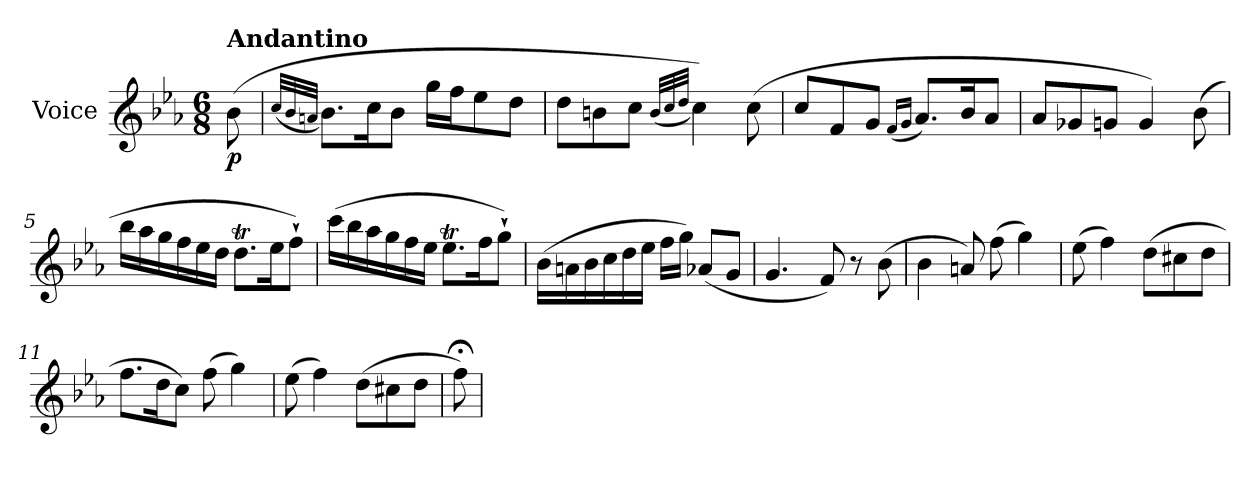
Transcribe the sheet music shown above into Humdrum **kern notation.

**kern	**dynam
*part1	*part1
*staff1	*staff1
*I"Voice	*
*clefG2	*
*k[b-e-a-]	*
*E-:	*
*M6/8	*
=	=
!LO:TX:a:B:t=Andantino	!
!	!LO:DY:b
(>8b-\	p
=1	=1
(<32qcc/LLL	.
32qb-/	.
32qan/JJJ	.
8.b-\L)	.
16cc\k	.
8b-\J	.
16gg\LL	.
16ff\J	.
8ee-\	.
8dd\J	.
=2	=2
8dd\L	.
8bn\	.
8cc\J	.
(<32qb/LLL	.
32qcc/	.
32qdd/JJJ	.
4cc\))	.
(>8cc\	.
=3	=3
8cc/L	.
8f/	.
8g/J	.
(<16qf/LL	.
16qg/JJ	.
8.a-/L)	.
16b-/k	.
8a-/J	.
!!LO:LB:g=z
=4	=4
8a-/L	.
8g-Xi/	.
8g/J	.
4g/)	.
(>8b-\	.
=5	=5
16bb-\LL	.
16aa-\	.
16gg\	.
16ff\	.
16ee-\	.
16dd\JJ	.
8.ddt\L	.
16ee-\k	.
8ff`>\J)	.
=6	=6
(>16ccc\LL	.
16bb-\	.
16aa-\	.
16gg\	.
16ff\	.
16ee-\JJ	.
8.ee-T\L	.
16ff\k	.
8gg`>\J)	.
!!LO:LB:g=z
=7	=7
(>16b-\LL	.
16an\	.
16b-\	.
16cc\	.
16dd\	.
16ee-\JJ	.
16ff\LL	.
16gg\JJ)	.
(<8a-X/L	.
8g/J	.
=8	=8
4.g/	.
8f/)	.
8r	.
(>8b-\	.
=9	=9
4b-\	.
8an/)	.
(>8ff\	.
4gg\)	.
!!LO:LB:g=z
=10	=10
(>8ee-\	.
4ff\)	.
(>8dd\L	.
8cc#Xj\	.
8dd\J	.
=11	=11
8.ff\L	.
16dd\k	.
8cc\J)	.
(>8ff\	.
4gg\)	.
=12	=12
(>8ee-\	.
4ff\)	.
(>8dd\L	.
8cc#Xj\	.
8dd\J	.
=13	=13
8ff;<\)	.
=	=
*-	*-
